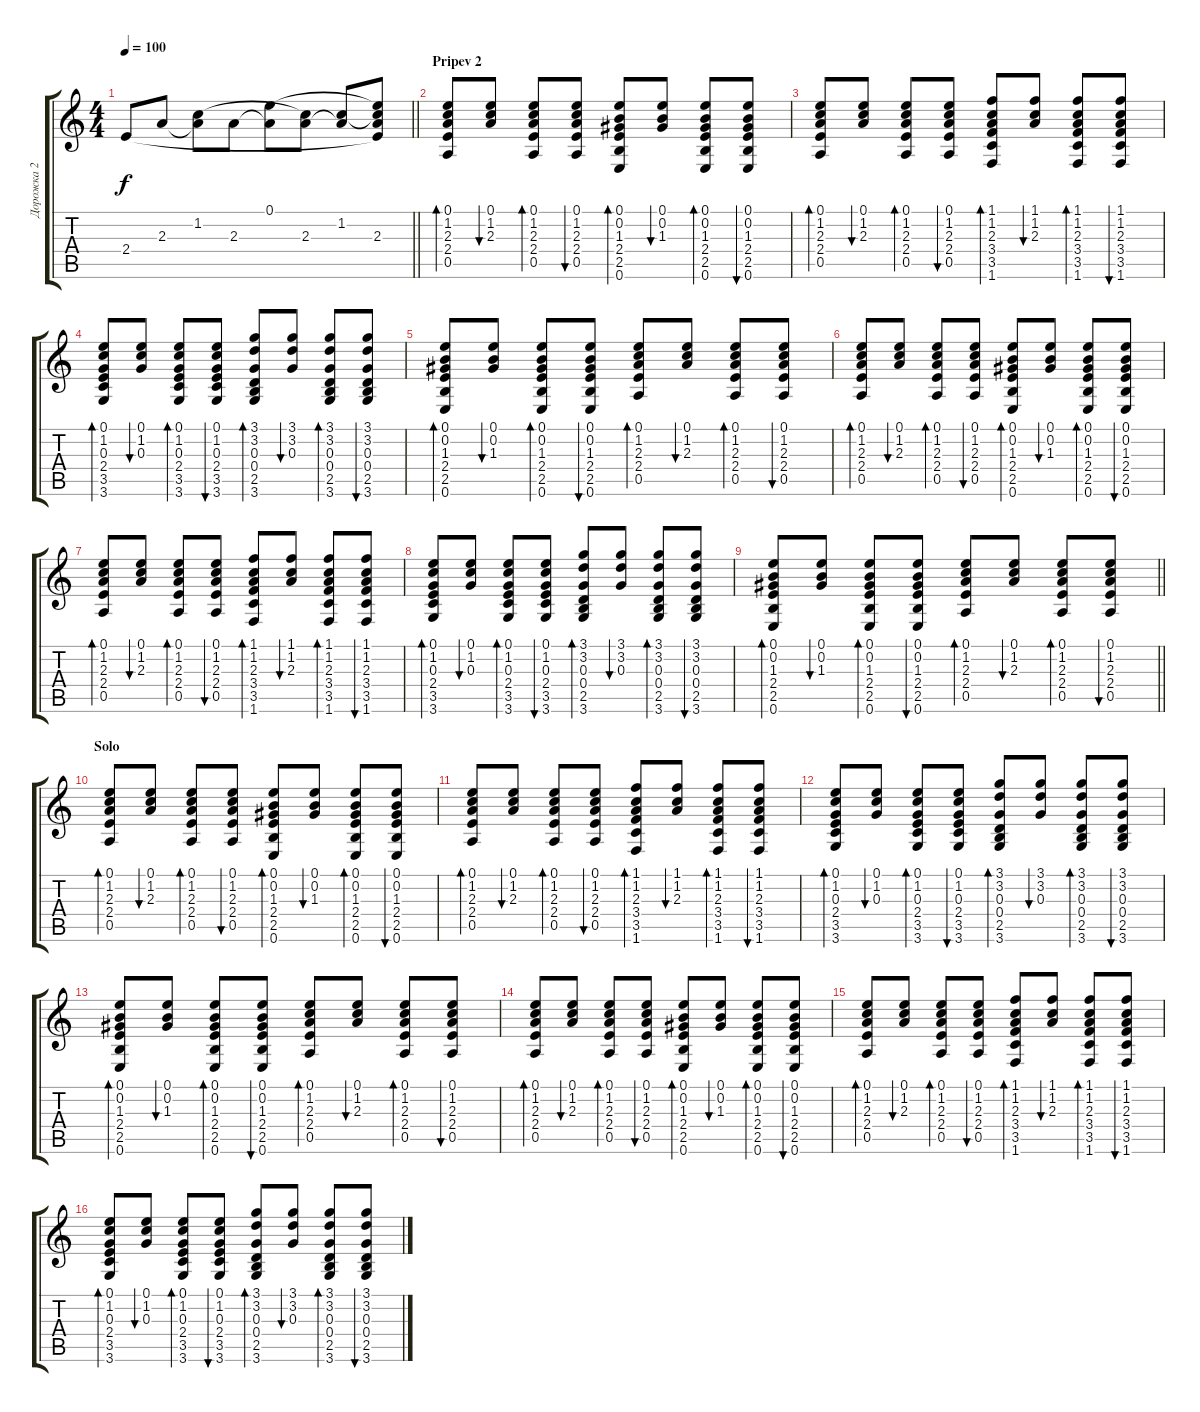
\track ("Дорожка 2" "Дорожка 2") {instrument acousticguitarsteel}
\staff {score tabs}
\tuning (E4 B3 G3 D3 A2 E2) {hide}
\ts (4 4)
\tempo 100
\clef g2
\barLineRight lightlight
\ks c
2.4.8{dy f} 2.3.8 (1.2 2.3{t}).8 2.3.8 (0.1 2.3{t}).8 (1.2{t} 2.3).8 (1.2 2.3{t}).8 (0.1{t} 1.2{t} 2.3 2.4{t}).8 |
\section ("" "Pripev 2")
(0.1 1.2 2.3 2.4 0.5).8{bd 60} (0.1 1.2 2.3).8{bu 60} (0.1 1.2 2.3 2.4 0.5).8{bd 60} (0.1 1.2 2.3 2.4 0.5).8{bu 60} (0.1 0.2 1.3 2.4 2.5 0.6).8{bd 60} (0.1 0.2 1.3).8{bu 60} (0.1 0.2 1.3 2.4 2.5 0.6).8{bd 60} (0.1 0.2 1.3 2.4 2.5 0.6).8{bu 60} |
(0.1 1.2 2.3 2.4 0.5).8{bd 60} (0.1 1.2 2.3).8{bu 60} (0.1 1.2 2.3 2.4 0.5).8{bd 60} (0.1 1.2 2.3 2.4 0.5).8{bu 60} (1.1 1.2 2.3 3.4 3.5 1.6).8{bd 60} (1.1 1.2 2.3).8{bu 60} (1.1 1.2 2.3 3.4 3.5 1.6).8{bd 60} (1.1 1.2 2.3 3.4 3.5 1.6).8{bu 60} |
(0.1 1.2 0.3 2.4 3.5 3.6).8{bd 60} (0.1 1.2 0.3).8{bu 60} (0.1 1.2 0.3 2.4 3.5 3.6).8{bd 60} (0.1 1.2 0.3 2.4 3.5 3.6).8{bu 60} (3.1 3.2 0.3 0.4 2.5 3.6).8{bd 60} (3.1 3.2 0.3).8{bu 60} (3.1 3.2 0.3 0.4 2.5 3.6).8{bd 60} (3.1 3.2 0.3 0.4 2.5 3.6).8{bu 60} |
(0.1 0.2 1.3 2.4 2.5 0.6).8{bd 60} (0.1 0.2 1.3).8{bu 60} (0.1 0.2 1.3 2.4 2.5 0.6).8{bd 60} (0.1 0.2 1.3 2.4 2.5 0.6).8{bu 60} (0.1 1.2 2.3 2.4 0.5).8{bd 60} (0.1 1.2 2.3).8{bu 60} (0.1 1.2 2.3 2.4 0.5).8{bd 60} (0.1 1.2 2.3 2.4 0.5).8{bu 60} |
(0.1 1.2 2.3 2.4 0.5).8{bd 60} (0.1 1.2 2.3).8{bu 60} (0.1 1.2 2.3 2.4 0.5).8{bd 60} (0.1 1.2 2.3 2.4 0.5).8{bu 60} (0.1 0.2 1.3 2.4 2.5 0.6).8{bd 60} (0.1 0.2 1.3).8{bu 60} (0.1 0.2 1.3 2.4 2.5 0.6).8{bd 60} (0.1 0.2 1.3 2.4 2.5 0.6).8{bu 60} |
(0.1 1.2 2.3 2.4 0.5).8{bd 60} (0.1 1.2 2.3).8{bu 60} (0.1 1.2 2.3 2.4 0.5).8{bd 60} (0.1 1.2 2.3 2.4 0.5).8{bu 60} (1.1 1.2 2.3 3.4 3.5 1.6).8{bd 60} (1.1 1.2 2.3).8{bu 60} (1.1 1.2 2.3 3.4 3.5 1.6).8{bd 60} (1.1 1.2 2.3 3.4 3.5 1.6).8{bu 60} |
(0.1 1.2 0.3 2.4 3.5 3.6).8{bd 60} (0.1 1.2 0.3).8{bu 60} (0.1 1.2 0.3 2.4 3.5 3.6).8{bd 60} (0.1 1.2 0.3 2.4 3.5 3.6).8{bu 60} (3.1 3.2 0.3 0.4 2.5 3.6).8{bd 60} (3.1 3.2 0.3).8{bu 60} (3.1 3.2 0.3 0.4 2.5 3.6).8{bd 60} (3.1 3.2 0.3 0.4 2.5 3.6).8{bu 60} |
\barLineRight lightlight
(0.1 0.2 1.3 2.4 2.5 0.6).8{bd 60} (0.1 0.2 1.3).8{bu 60} (0.1 0.2 1.3 2.4 2.5 0.6).8{bd 60} (0.1 0.2 1.3 2.4 2.5 0.6).8{bu 60} (0.1 1.2 2.3 2.4 0.5).8{bd 60} (0.1 1.2 2.3).8{bu 60} (0.1 1.2 2.3 2.4 0.5).8{bd 60} (0.1 1.2 2.3 2.4 0.5).8{bu 60} |
\section ("" "Solo")
(0.1 1.2 2.3 2.4 0.5).8{bd 60} (0.1 1.2 2.3).8{bu 60} (0.1 1.2 2.3 2.4 0.5).8{bd 60} (0.1 1.2 2.3 2.4 0.5).8{bu 60} (0.1 0.2 1.3 2.4 2.5 0.6).8{bd 60} (0.1 0.2 1.3).8{bu 60} (0.1 0.2 1.3 2.4 2.5 0.6).8{bd 60} (0.1 0.2 1.3 2.4 2.5 0.6).8{bu 60} |
(0.1 1.2 2.3 2.4 0.5).8{bd 60} (0.1 1.2 2.3).8{bu 60} (0.1 1.2 2.3 2.4 0.5).8{bd 60} (0.1 1.2 2.3 2.4 0.5).8{bu 60} (1.1 1.2 2.3 3.4 3.5 1.6).8{bd 60} (1.1 1.2 2.3).8{bu 60} (1.1 1.2 2.3 3.4 3.5 1.6).8{bd 60} (1.1 1.2 2.3 3.4 3.5 1.6).8{bu 60} |
(0.1 1.2 0.3 2.4 3.5 3.6).8{bd 60} (0.1 1.2 0.3).8{bu 60} (0.1 1.2 0.3 2.4 3.5 3.6).8{bd 60} (0.1 1.2 0.3 2.4 3.5 3.6).8{bu 60} (3.1 3.2 0.3 0.4 2.5 3.6).8{bd 60} (3.1 3.2 0.3).8{bu 60} (3.1 3.2 0.3 0.4 2.5 3.6).8{bd 60} (3.1 3.2 0.3 0.4 2.5 3.6).8{bu 60} |
(0.1 0.2 1.3 2.4 2.5 0.6).8{bd 60} (0.1 0.2 1.3).8{bu 60} (0.1 0.2 1.3 2.4 2.5 0.6).8{bd 60} (0.1 0.2 1.3 2.4 2.5 0.6).8{bu 60} (0.1 1.2 2.3 2.4 0.5).8{bd 60} (0.1 1.2 2.3).8{bu 60} (0.1 1.2 2.3 2.4 0.5).8{bd 60} (0.1 1.2 2.3 2.4 0.5).8{bu 60} |
(0.1 1.2 2.3 2.4 0.5).8{bd 60} (0.1 1.2 2.3).8{bu 60} (0.1 1.2 2.3 2.4 0.5).8{bd 60} (0.1 1.2 2.3 2.4 0.5).8{bu 60} (0.1 0.2 1.3 2.4 2.5 0.6).8{bd 60} (0.1 0.2 1.3).8{bu 60} (0.1 0.2 1.3 2.4 2.5 0.6).8{bd 60} (0.1 0.2 1.3 2.4 2.5 0.6).8{bu 60} |
(0.1 1.2 2.3 2.4 0.5).8{bd 60} (0.1 1.2 2.3).8{bu 60} (0.1 1.2 2.3 2.4 0.5).8{bd 60} (0.1 1.2 2.3 2.4 0.5).8{bu 60} (1.1 1.2 2.3 3.4 3.5 1.6).8{bd 60} (1.1 1.2 2.3).8{bu 60} (1.1 1.2 2.3 3.4 3.5 1.6).8{bd 60} (1.1 1.2 2.3 3.4 3.5 1.6).8{bu 60} |
(0.1 1.2 0.3 2.4 3.5 3.6).8{bd 60} (0.1 1.2 0.3).8{bu 60} (0.1 1.2 0.3 2.4 3.5 3.6).8{bd 60} (0.1 1.2 0.3 2.4 3.5 3.6).8{bu 60} (3.1 3.2 0.3 0.4 2.5 3.6).8{bd 60} (3.1 3.2 0.3).8{bu 60} (3.1 3.2 0.3 0.4 2.5 3.6).8{bd 60} (3.1 3.2 0.3 0.4 2.5 3.6).8{bu 60}
